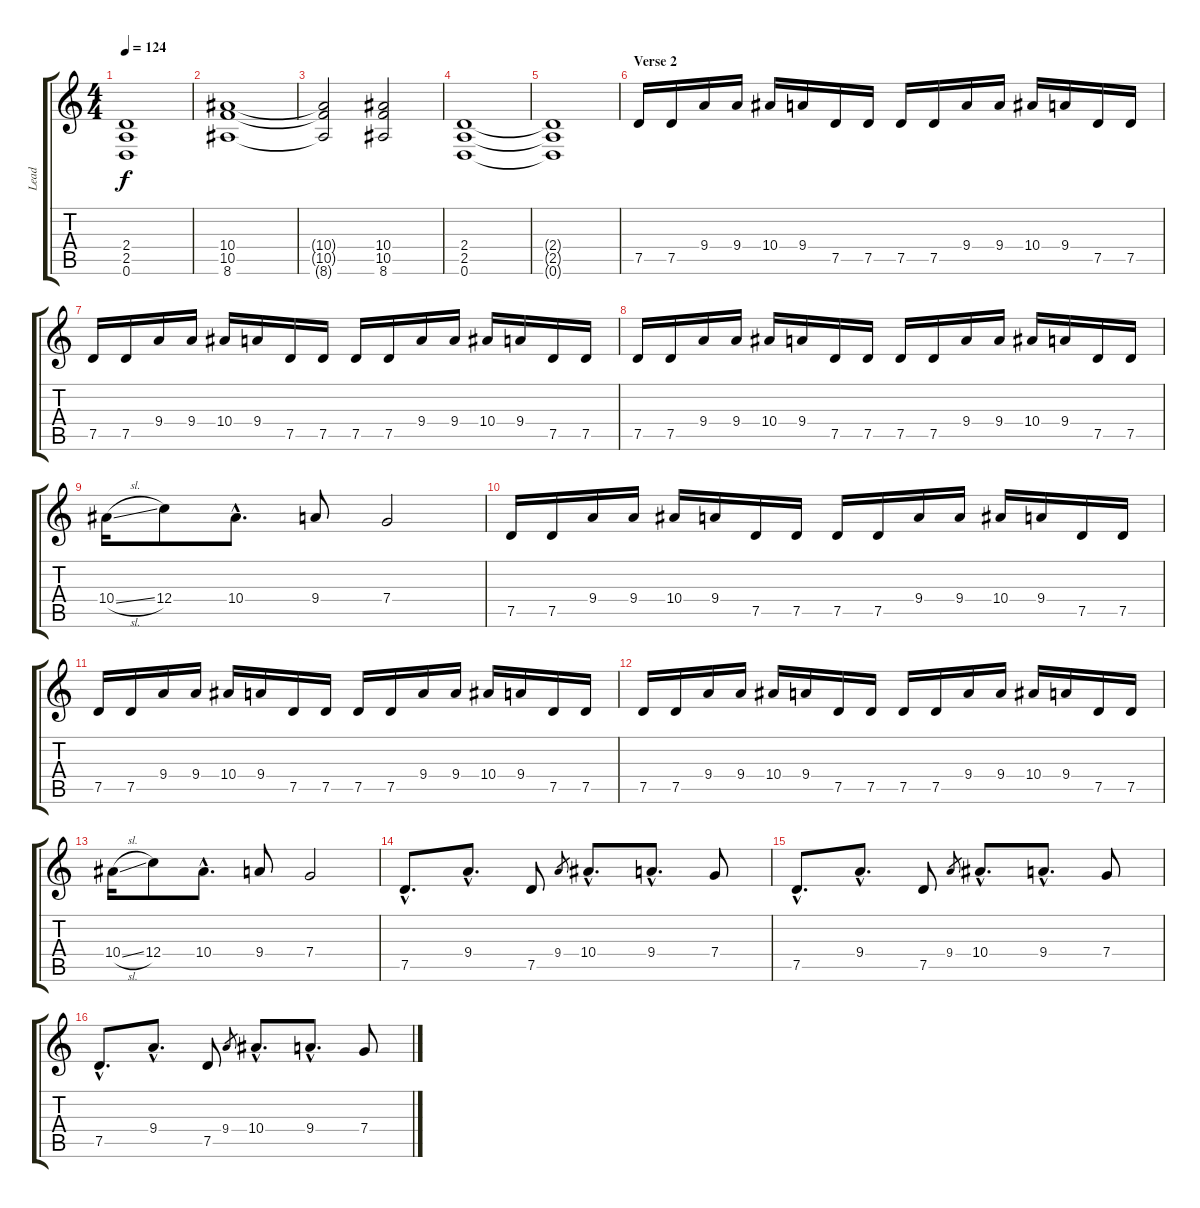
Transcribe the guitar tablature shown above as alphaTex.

\track ("Lead" "Lead") {instrument distortionguitar}
\staff {score tabs}
\tuning (D4 A3 F3 C3 G2 D2) {hide}
\ts (4 4)
\tempo 124
\clef g2
\ks c
(2.4{t} 2.5{t} 0.6{t}).1{dy f} |
(10.4 10.5 8.6).1 |
(10.4{t} 10.5{t} 8.6{t}).2 (10.4 10.5 8.6).2 |
(2.4 2.5 0.6).1 |
(2.4{t} 2.5{t} 0.6{t}).1 |
\section ("" "Verse 2")
7.5.16 7.5.16 9.4.16 9.4.16 10.4.16 9.4.16 7.5.16 7.5.16 7.5.16 7.5.16 9.4.16 9.4.16 10.4.16 9.4.16 7.5.16 7.5.16 |
7.5.16 7.5.16 9.4.16 9.4.16 10.4.16 9.4.16 7.5.16 7.5.16 7.5.16 7.5.16 9.4.16 9.4.16 10.4.16 9.4.16 7.5.16 7.5.16 |
7.5.16 7.5.16 9.4.16 9.4.16 10.4.16 9.4.16 7.5.16 7.5.16 7.5.16 7.5.16 9.4.16 9.4.16 10.4.16 9.4.16 7.5.16 7.5.16 |
10.4{sl}.16 12.4.8 10.4{hac}.8{d} 9.4.8 7.4.2 |
7.5.16 7.5.16 9.4.16 9.4.16 10.4.16 9.4.16 7.5.16 7.5.16 7.5.16 7.5.16 9.4.16 9.4.16 10.4.16 9.4.16 7.5.16 7.5.16 |
7.5.16 7.5.16 9.4.16 9.4.16 10.4.16 9.4.16 7.5.16 7.5.16 7.5.16 7.5.16 9.4.16 9.4.16 10.4.16 9.4.16 7.5.16 7.5.16 |
7.5.16 7.5.16 9.4.16 9.4.16 10.4.16 9.4.16 7.5.16 7.5.16 7.5.16 7.5.16 9.4.16 9.4.16 10.4.16 9.4.16 7.5.16 7.5.16 |
10.4{sl}.16 12.4.8 10.4{hac}.8{d} 9.4.8 7.4.2 |
\section ("" "")
7.5{hac}.8{d} 9.4{hac}.8{d} 7.5.8 9.4.8{gr} 10.4{hac}.8{d} 9.4{hac}.8{d} 7.4.8 |
7.5{hac}.8{d} 9.4{hac}.8{d} 7.5.8 9.4.8{gr} 10.4{hac}.8{d} 9.4{hac}.8{d} 7.4.8 |
7.5{hac}.8{d} 9.4{hac}.8{d} 7.5.8 9.4.8{gr} 10.4{hac}.8{d} 9.4{hac}.8{d} 7.4.8
